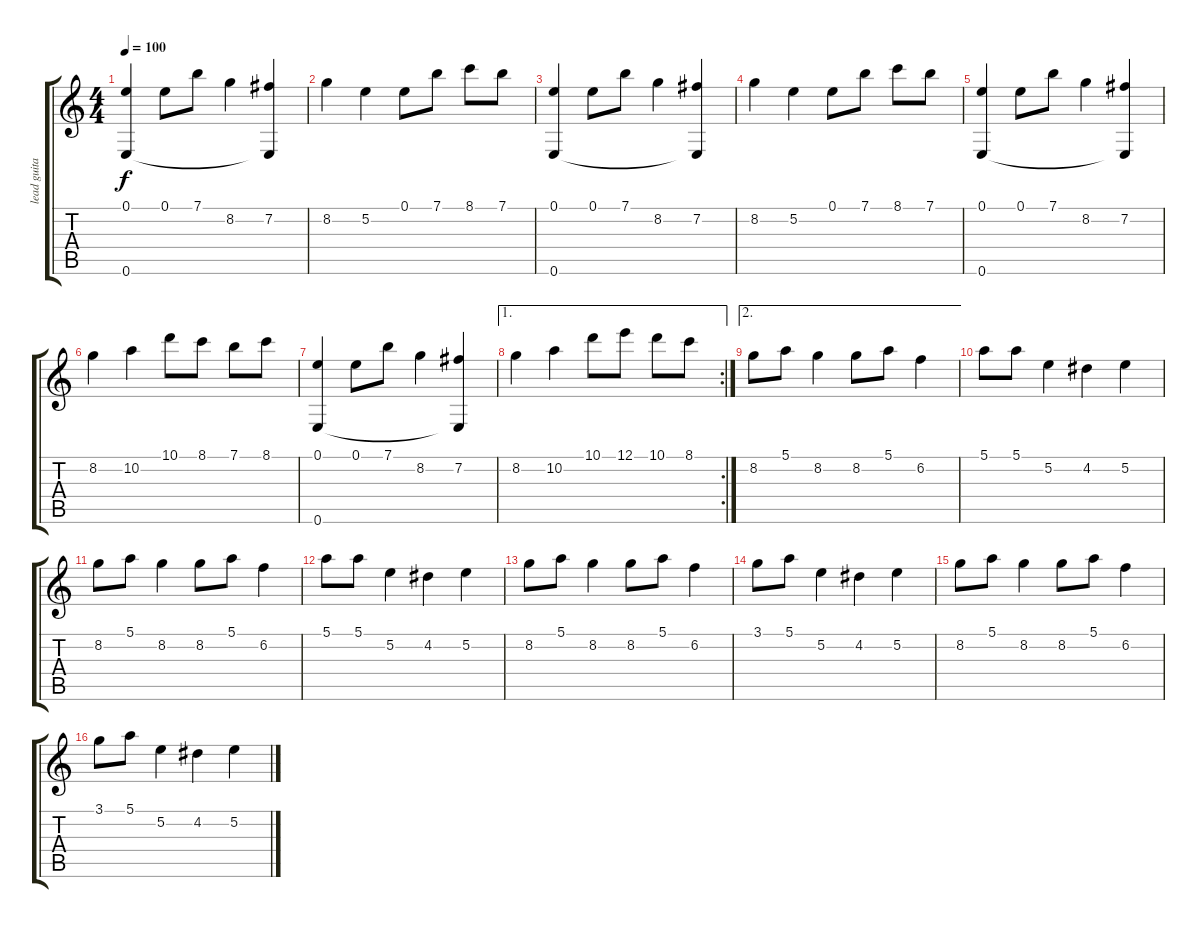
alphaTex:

\track ("lead guitar" "lead guita") {instrument electricguitarjazz}
\staff {score tabs}
\tuning (E4 B3 G3 D3 A2 E2) {hide}
\ts (4 4)
\tempo 100
\clef g2
\ks c
(0.1 0.6).4{dy f instrument electricguitarjazz} 0.1.8 7.1.8 8.2.4 (7.2 0.6{t}).4 |
8.2.4 5.2.4 0.1.8 7.1.8 8.1.8 7.1.8 |
(0.1 0.6).4 0.1.8 7.1.8 8.2.4 (7.2 0.6{t}).4 |
8.2.4 5.2.4 0.1.8 7.1.8 8.1.8 7.1.8 |
(0.1 0.6).4 0.1.8 7.1.8 8.2.4 (7.2 0.6{t}).4 |
8.2.4 10.2.4 10.1.8 8.1.8 7.1.8 8.1.8 |
(0.1 0.6).4 0.1.8 7.1.8 8.2.4 (7.2 0.6{t}).4 |
\ae 1
\rc 2
8.2.4 10.2.4 10.1.8 12.1.8 10.1.8 8.1.8 |
\ae 2
8.2.8 5.1.8 8.2.4 8.2.8 5.1.8 6.2.4 |
5.1.8 5.1.8 5.2.4 4.2.4 5.2.4 |
8.2.8 5.1.8 8.2.4 8.2.8 5.1.8 6.2.4 |
5.1.8 5.1.8 5.2.4 4.2.4 5.2.4 |
8.2.8 5.1.8 8.2.4 8.2.8 5.1.8 6.2.4 |
3.1.8 5.1.8 5.2.4 4.2.4 5.2.4 |
8.2.8 5.1.8 8.2.4 8.2.8 5.1.8 6.2.4 |
3.1.8 5.1.8 5.2.4 4.2.4 5.2.4
